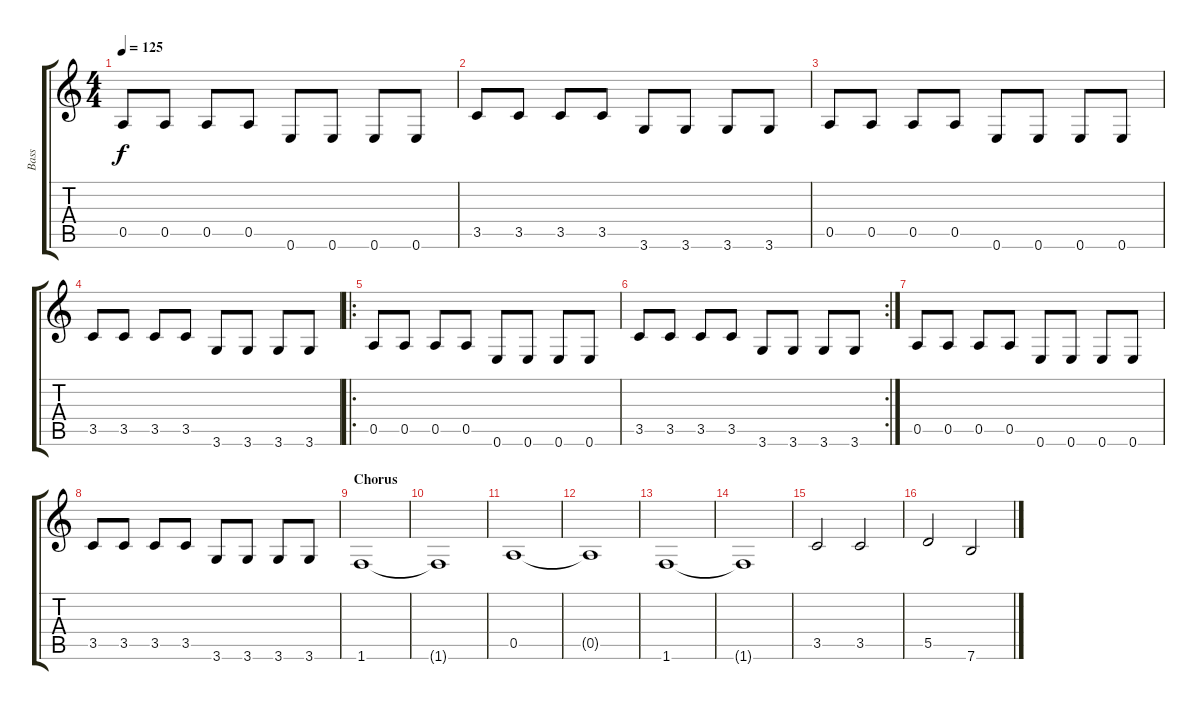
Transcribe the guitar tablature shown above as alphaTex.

\track ("Bass" "Bass") {instrument electricbassfinger}
\staff {score tabs}
\tuning (E4 B3 G3 D3 A2 E2) {hide}
\ts (4 4)
\tempo 125
\clef g2
\ks c
0.5.8{dy f} 0.5.8 0.5.8 0.5.8 0.6.8 0.6.8 0.6.8 0.6.8 |
3.5.8 3.5.8 3.5.8 3.5.8 3.6.8 3.6.8 3.6.8 3.6.8 |
0.5.8 0.5.8 0.5.8 0.5.8 0.6.8 0.6.8 0.6.8 0.6.8 |
3.5.8 3.5.8 3.5.8 3.5.8 3.6.8 3.6.8 3.6.8 3.6.8 |
\ro
0.5.8 0.5.8 0.5.8 0.5.8 0.6.8 0.6.8 0.6.8 0.6.8 |
\rc 2
3.5.8 3.5.8 3.5.8 3.5.8 3.6.8 3.6.8 3.6.8 3.6.8 |
0.5.8 0.5.8 0.5.8 0.5.8 0.6.8 0.6.8 0.6.8 0.6.8 |
3.5.8 3.5.8 3.5.8 3.5.8 3.6.8 3.6.8 3.6.8 3.6.8 |
\section ("" "Chorus")
1.6.1 |
1.6{t}.1 |
0.5.1 |
0.5{t}.1 |
1.6.1 |
1.6{t}.1 |
3.5.2 3.5.2 |
5.5.2 7.6.2
